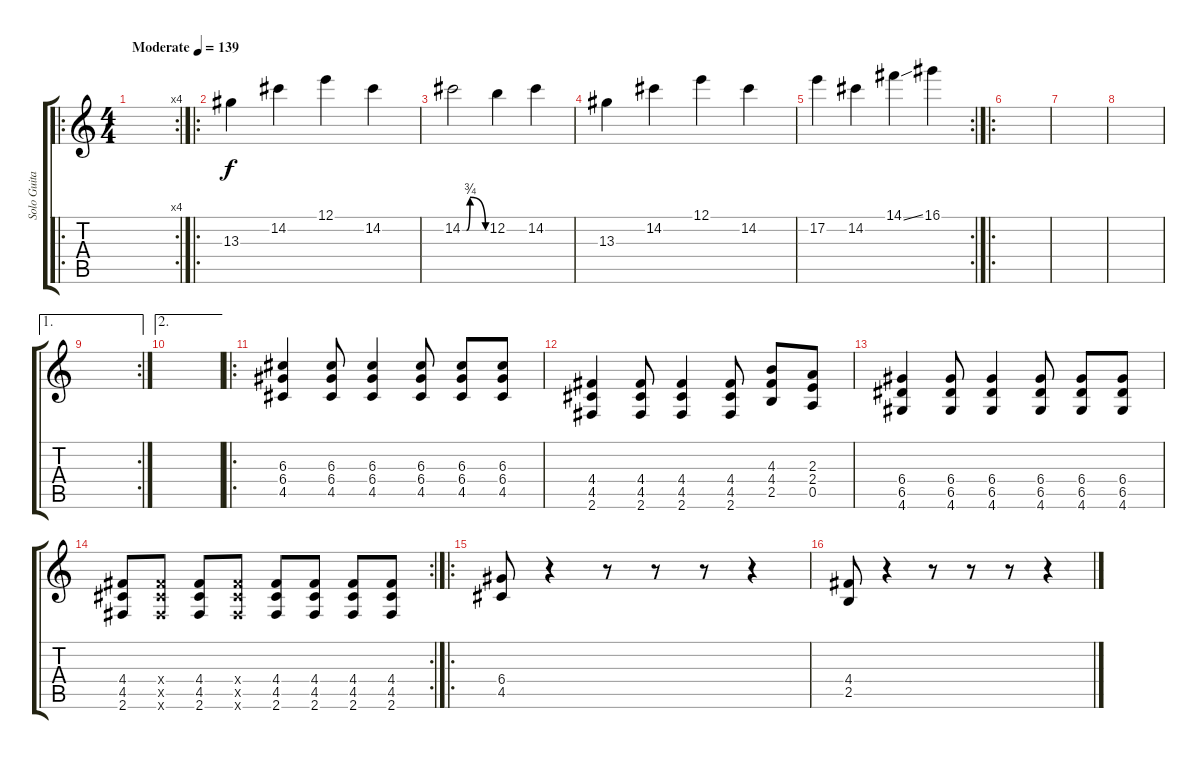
\track ("Solo Guitar" "Solo Guita") {instrument distortionguitar}
\staff {score tabs}
\tuning (E4 B3 G3 D3 A2 E2) {hide}
\ro
\rc 4
\ts (4 4)
\tempo (139 "Moderate")
\clef g2
\ks c
|
\ro
13.3.4 14.2.4 12.1.4 14.2.4 |
14.2{be (custom 0 0 11 0 20 3 60 0)}.2 12.2.4 14.2.4 |
13.3.4 14.2.4 12.1.4 14.2.4 |
\rc 2
17.2.4 14.2.4 14.1{ss}.4 16.1.4 |
\ro
|
|
|
\ae 1
\rc 2
|
\ae 2
|
\ro
(6.3 6.4 4.5).4 (6.3 6.4 4.5).8 (6.3 6.4 4.5).4 (6.3 6.4 4.5).8 (6.3 6.4 4.5).8 (6.3 6.4 4.5).8 |
(4.4 4.5 2.6).4 (4.4 4.5 2.6).8 (4.4 4.5 2.6).4 (4.4 4.5 2.6).8 (4.3 4.4 2.5).8 (2.3 2.4 0.5).8 |
(6.4 6.5 4.6).4 (6.4 6.5 4.6).8 (6.4 6.5 4.6).4 (6.4 6.5 4.6).8 (6.4 6.5 4.6).8 (6.4 6.5 4.6).8 |
\rc 2
(4.4 4.5 2.6).8 (4.4{x} 4.5{x} 2.6{x}).8 (4.4 4.5 2.6).8 (4.4{x} 4.5{x} 2.6{x}).8 (4.4 4.5 2.6).8 (4.4 4.5 2.6).8 (4.4 4.5 2.6).8 (4.4 4.5 2.6).8 |
\ro
(6.4 4.5).8 r.4 r.8 r.8 r.8 r.4 |
(4.4 2.5).8 r.4 r.8 r.8 r.8 r.4
